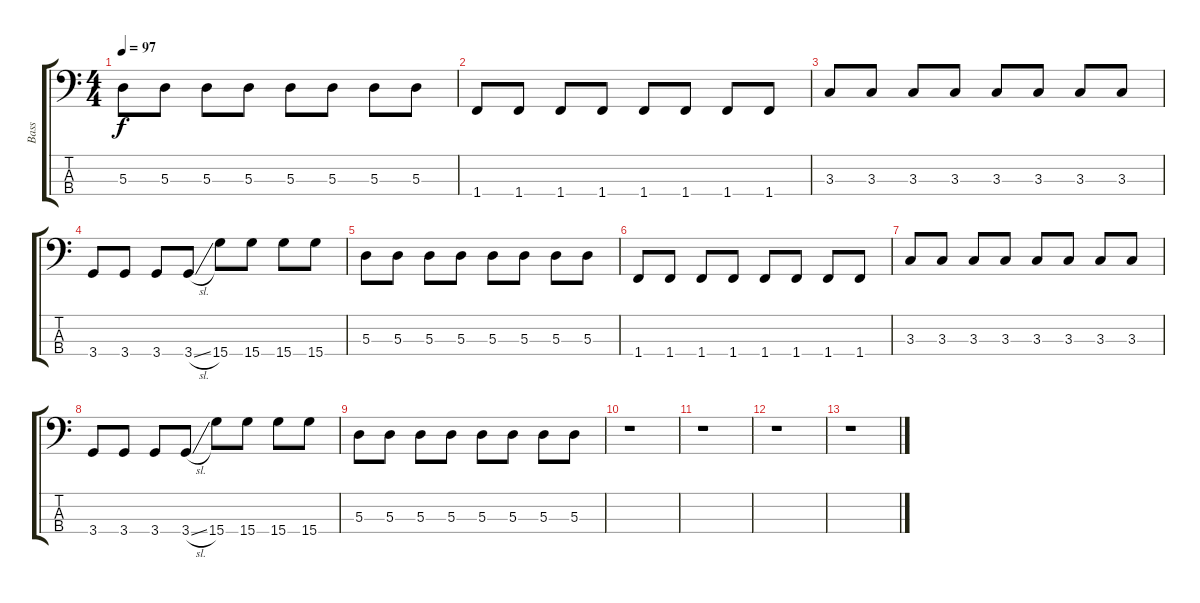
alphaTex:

\track ("Bass" "Bass") {instrument electricbassfinger}
\staff {score tabs}
\tuning (G2 D2 A1 E1) {hide}
\ts (4 4)
\tempo 97
\clef f4
\ks c
5.3.8{dy f} 5.3.8 5.3.8 5.3.8 5.3.8 5.3.8 5.3.8 5.3.8 |
1.4.8 1.4.8 1.4.8 1.4.8 1.4.8 1.4.8 1.4.8 1.4.8 |
3.3.8 3.3.8 3.3.8 3.3.8 3.3.8 3.3.8 3.3.8 3.3.8 |
3.4.8 3.4.8 3.4.8 3.4{sl}.8 15.4.8 15.4.8 15.4.8 15.4.8 |
5.3.8 5.3.8 5.3.8 5.3.8 5.3.8 5.3.8 5.3.8 5.3.8 |
1.4.8 1.4.8 1.4.8 1.4.8 1.4.8 1.4.8 1.4.8 1.4.8 |
3.3.8 3.3.8 3.3.8 3.3.8 3.3.8 3.3.8 3.3.8 3.3.8 |
3.4.8 3.4.8 3.4.8 3.4{sl}.8 15.4.8 15.4.8 15.4.8 15.4.8 |
5.3.8 5.3.8 5.3.8 5.3.8 5.3.8 5.3.8 5.3.8 5.3.8 |
r.1 |
r.1 |
r.1 |
r.1
